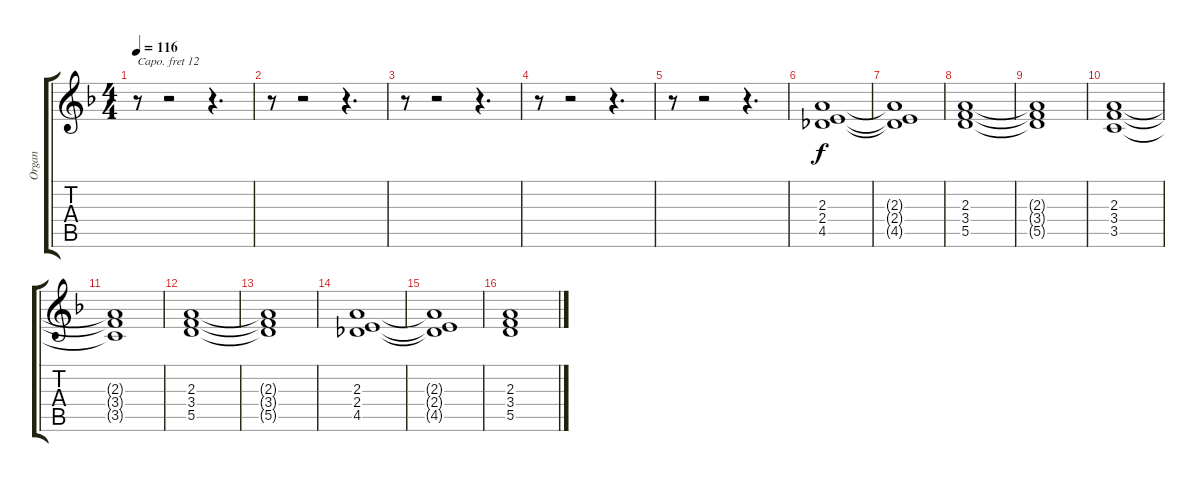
\track ("Organ" "Organ") {instrument drawbarorgan}
\staff {score tabs}
\capo 12
\tuning (E4 B3 G3 D3 A2 E2) {hide}
\ts (4 4)
\tempo 116
\clef g2
\ks dminor
r.8{dy f} r.2 r.4{d} |
r.8 r.2 r.4{d} |
r.8 r.2 r.4{d} |
r.8 r.2 r.4{d} |
r.8 r.2 r.4{d} |
(2.3 2.4 4.5).1 |
(2.3{t} 2.4{t} 4.5{t}).1 |
(2.3 3.4 5.5).1 |
(2.3{t} 3.4{t} 5.5{t}).1 |
(2.3 3.4 3.5).1 |
(2.3{t} 3.4{t} 3.5{t}).1 |
(2.3 3.4 5.5).1 |
(2.3{t} 3.4{t} 5.5{t}).1 |
(2.3 2.4 4.5).1 |
(2.3{t} 2.4{t} 4.5{t}).1 |
(2.3 3.4 5.5).1
